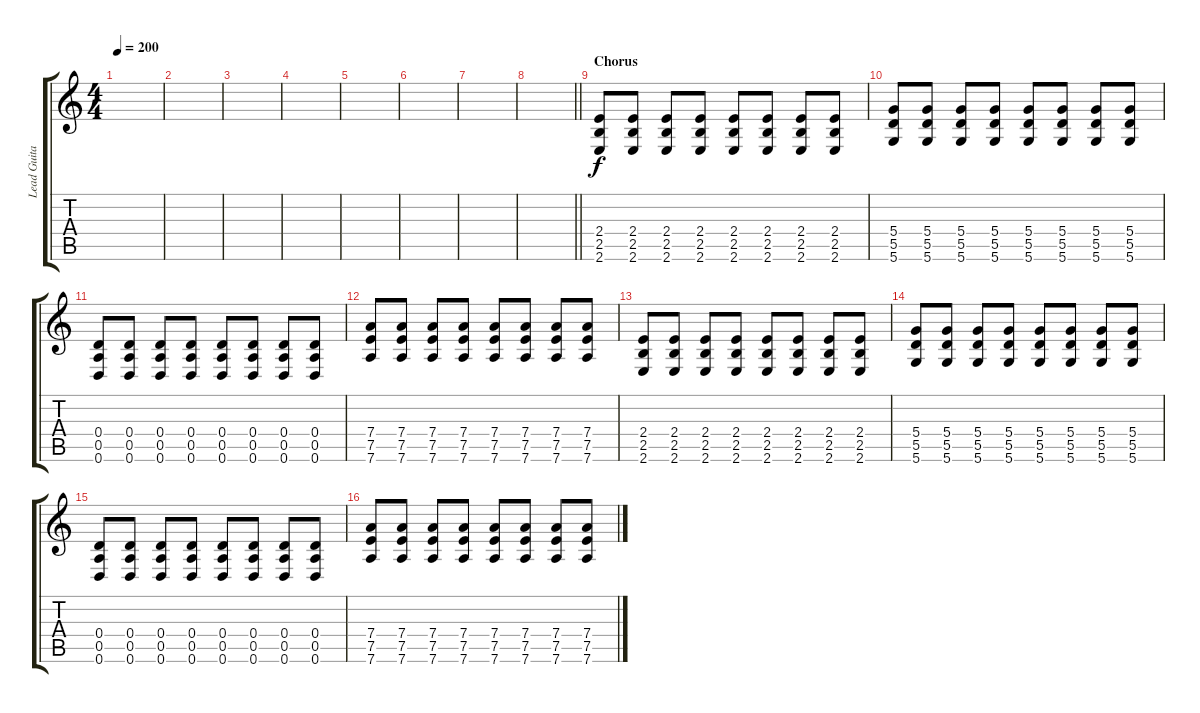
\track ("Lead Guitar" "Lead Guita") {instrument electricguitarclean}
\staff {score tabs}
\tuning (E4 B3 G3 D3 A2 D2) {hide}
\ts (4 4)
\tempo 200
\clef g2
\ks c
|
|
|
|
|
|
|
\barLineRight lightlight
|
\section ("" "Chorus")
(2.4 2.5 2.6).8 (2.4 2.5 2.6).8 (2.4 2.5 2.6).8 (2.4 2.5 2.6).8 (2.4 2.5 2.6).8 (2.4 2.5 2.6).8 (2.4 2.5 2.6).8 (2.4 2.5 2.6).8 |
(5.4 5.5 5.6).8 (5.4 5.5 5.6).8 (5.4 5.5 5.6).8 (5.4 5.5 5.6).8 (5.4 5.5 5.6).8 (5.4 5.5 5.6).8 (5.4 5.5 5.6).8 (5.4 5.5 5.6).8 |
(0.4 0.5 0.6).8 (0.4 0.5 0.6).8 (0.4 0.5 0.6).8 (0.4 0.5 0.6).8 (0.4 0.5 0.6).8 (0.4 0.5 0.6).8 (0.4 0.5 0.6).8 (0.4 0.5 0.6).8 |
(7.4 7.5 7.6).8 (7.4 7.5 7.6).8 (7.4 7.5 7.6).8 (7.4 7.5 7.6).8 (7.4 7.5 7.6).8 (7.4 7.5 7.6).8 (7.4 7.5 7.6).8 (7.4 7.5 7.6).8 |
(2.4 2.5 2.6).8 (2.4 2.5 2.6).8 (2.4 2.5 2.6).8 (2.4 2.5 2.6).8 (2.4 2.5 2.6).8 (2.4 2.5 2.6).8 (2.4 2.5 2.6).8 (2.4 2.5 2.6).8 |
(5.4 5.5 5.6).8 (5.4 5.5 5.6).8 (5.4 5.5 5.6).8 (5.4 5.5 5.6).8 (5.4 5.5 5.6).8 (5.4 5.5 5.6).8 (5.4 5.5 5.6).8 (5.4 5.5 5.6).8 |
(0.4 0.5 0.6).8 (0.4 0.5 0.6).8 (0.4 0.5 0.6).8 (0.4 0.5 0.6).8 (0.4 0.5 0.6).8 (0.4 0.5 0.6).8 (0.4 0.5 0.6).8 (0.4 0.5 0.6).8 |
(7.4 7.5 7.6).8 (7.4 7.5 7.6).8 (7.4 7.5 7.6).8 (7.4 7.5 7.6).8 (7.4 7.5 7.6).8 (7.4 7.5 7.6).8 (7.4 7.5 7.6).8 (7.4 7.5 7.6).8
